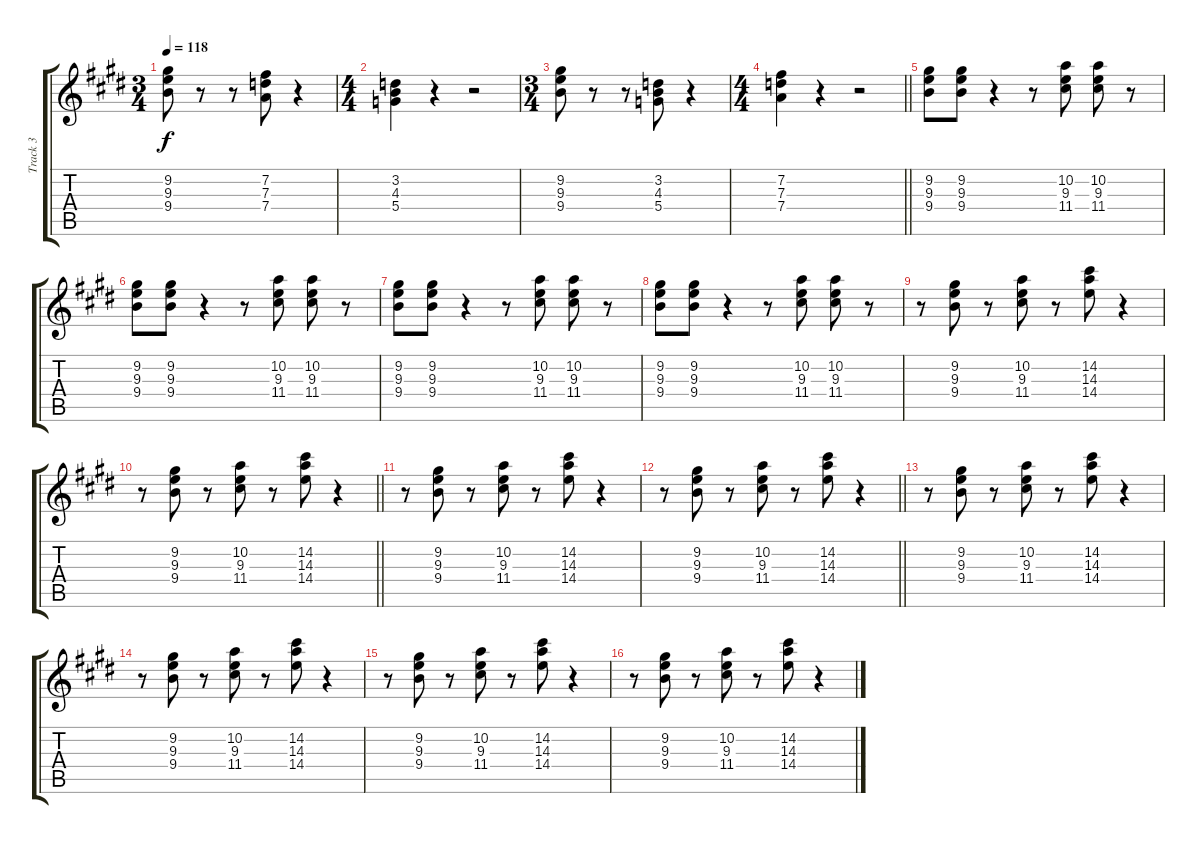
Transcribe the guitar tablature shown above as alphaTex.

\track ("Track 3" "Track 3") {instrument overdrivenguitar}
\staff {score tabs}
\tuning (E4 B3 G3 D3 A2 E2) {hide}
\ts (3 4)
\tempo 118
\clef g2
\ks e
(9.2 9.3 9.4).8{dy f} r.8 r.8 (7.2 7.3 7.4).8 r.4 |
\ts (4 4)
(3.2 4.3 5.4).4 r.4 r.2 |
\ts (3 4)
(9.2 9.3 9.4).8 r.8 r.8 (3.2 4.3 5.4).8 r.4 |
\ts (4 4)
\barLineRight lightlight
(7.2 7.3 7.4).4 r.4 r.2 |
(9.2 9.3 9.4).8 (9.2 9.3 9.4).8 r.4 r.8 (10.2 9.3 11.4).8 (10.2 9.3 11.4).8 r.8 |
(9.2 9.3 9.4).8 (9.2 9.3 9.4).8 r.4 r.8 (10.2 9.3 11.4).8 (10.2 9.3 11.4).8 r.8 |
(9.2 9.3 9.4).8 (9.2 9.3 9.4).8 r.4 r.8 (10.2 9.3 11.4).8 (10.2 9.3 11.4).8 r.8 |
(9.2 9.3 9.4).8 (9.2 9.3 9.4).8 r.4 r.8 (10.2 9.3 11.4).8 (10.2 9.3 11.4).8 r.8 |
r.8 (9.2 9.3 9.4).8 r.8 (10.2 9.3 11.4).8 r.8 (14.2 14.3 14.4).8 r.4 |
\barLineRight lightlight
r.8 (9.2 9.3 9.4).8 r.8 (10.2 9.3 11.4).8 r.8 (14.2 14.3 14.4).8 r.4 |
r.8 (9.2 9.3 9.4).8 r.8 (10.2 9.3 11.4).8 r.8 (14.2 14.3 14.4).8 r.4 |
\barLineRight lightlight
r.8 (9.2 9.3 9.4).8 r.8 (10.2 9.3 11.4).8 r.8 (14.2 14.3 14.4).8 r.4 |
r.8 (9.2 9.3 9.4).8 r.8 (10.2 9.3 11.4).8 r.8 (14.2 14.3 14.4).8 r.4 |
r.8 (9.2 9.3 9.4).8 r.8 (10.2 9.3 11.4).8 r.8 (14.2 14.3 14.4).8 r.4 |
r.8 (9.2 9.3 9.4).8 r.8 (10.2 9.3 11.4).8 r.8 (14.2 14.3 14.4).8 r.4 |
r.8 (9.2 9.3 9.4).8 r.8 (10.2 9.3 11.4).8 r.8 (14.2 14.3 14.4).8 r.4
